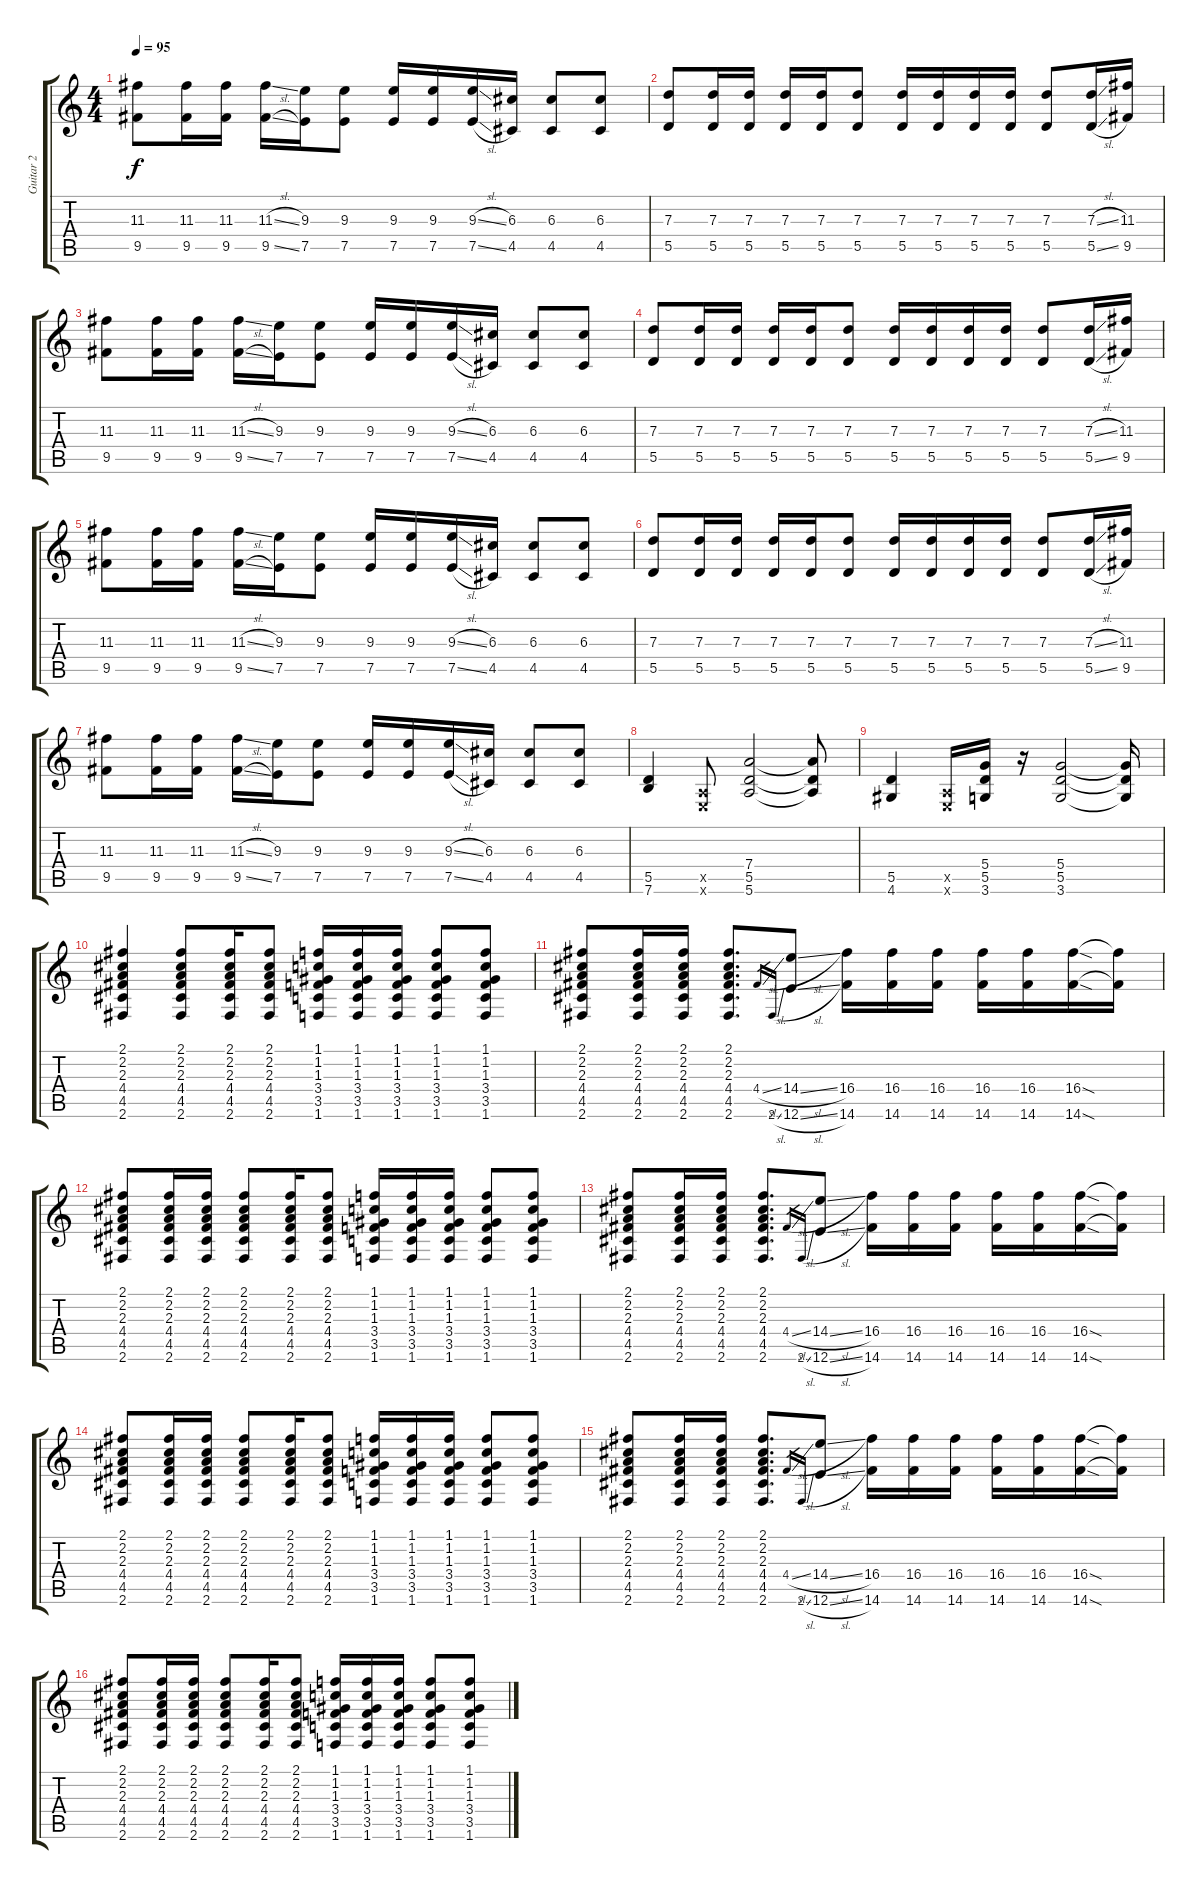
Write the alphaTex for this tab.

\track ("Guitar 2" "Guitar 2") {instrument distortionguitar}
\staff {score tabs}
\tuning (E4 B3 G3 D3 A2 E2) {hide}
\ts (4 4)
\tempo 95
\clef g2
\ks c
(11.3 9.5).8{dy f} (11.3 9.5).16 (11.3 9.5).16 (11.3{sl} 9.5{sl}).16 (9.3 7.5).16 (9.3 7.5).8 (9.3 7.5).16 (9.3 7.5).16 (9.3{sl} 7.5{sl}).16 (6.3 4.5).16 (6.3 4.5).8 (6.3 4.5).8 |
(7.3 5.5).8 (7.3 5.5).16 (7.3 5.5).16 (7.3 5.5).16 (7.3 5.5).16 (7.3 5.5).8 (7.3 5.5).16 (7.3 5.5).16 (7.3 5.5).16 (7.3 5.5).16 (7.3 5.5).8 (7.3{sl} 5.5{sl}).16 (11.3 9.5).16 |
(11.3 9.5).8 (11.3 9.5).16 (11.3 9.5).16 (11.3{sl} 9.5{sl}).16 (9.3 7.5).16 (9.3 7.5).8 (9.3 7.5).16 (9.3 7.5).16 (9.3{sl} 7.5{sl}).16 (6.3 4.5).16 (6.3 4.5).8 (6.3 4.5).8 |
(7.3 5.5).8 (7.3 5.5).16 (7.3 5.5).16 (7.3 5.5).16 (7.3 5.5).16 (7.3 5.5).8 (7.3 5.5).16 (7.3 5.5).16 (7.3 5.5).16 (7.3 5.5).16 (7.3 5.5).8 (7.3{sl} 5.5{sl}).16 (11.3 9.5).16 |
(11.3 9.5).8 (11.3 9.5).16 (11.3 9.5).16 (11.3{sl} 9.5{sl}).16 (9.3 7.5).16 (9.3 7.5).8 (9.3 7.5).16 (9.3 7.5).16 (9.3{sl} 7.5{sl}).16 (6.3 4.5).16 (6.3 4.5).8 (6.3 4.5).8 |
(7.3 5.5).8 (7.3 5.5).16 (7.3 5.5).16 (7.3 5.5).16 (7.3 5.5).16 (7.3 5.5).8 (7.3 5.5).16 (7.3 5.5).16 (7.3 5.5).16 (7.3 5.5).16 (7.3 5.5).8 (7.3{sl} 5.5{sl}).16 (11.3 9.5).16 |
(11.3 9.5).8 (11.3 9.5).16 (11.3 9.5).16 (11.3{sl} 9.5{sl}).16 (9.3 7.5).16 (9.3 7.5).8 (9.3 7.5).16 (9.3 7.5).16 (9.3{sl} 7.5{sl}).16 (6.3 4.5).16 (6.3 4.5).8 (6.3 4.5).8 |
(5.5 7.6).4{balance 5} (0.5{x} 0.6{x}).8 (7.4 5.5 5.6).2 (7.4{t} 5.5{t} 5.6{t}).8 |
(5.5 4.6).4 (0.5{x} 0.6{x}).16 (5.4 5.5 3.6).16 r.16 (5.4 5.5 3.6).2 (5.4{t} 5.5{t} 3.6{t}).16 |
(2.1 2.2 2.3 4.4 4.5 2.6).4{volume 10} (2.1 2.2 2.3 4.4 4.5 2.6).8 (2.1 2.2 2.3 4.4 4.5 2.6).16 (2.1 2.2 2.3 4.4 4.5 2.6).8 (1.1 1.2 1.3 3.4 3.5 1.6).16 (1.1 1.2 1.3 3.4 3.5 1.6).16 (1.1 1.2 1.3 3.4 3.5 1.6).16 (1.1 1.2 1.3 3.4 3.5 1.6).8 (1.1 1.2 1.3 3.4 3.5 1.6).8 |
(2.1 2.2 2.3 4.4 4.5 2.6).8 (2.1 2.2 2.3 4.4 4.5 2.6).16 (2.1 2.2 2.3 4.4 4.5 2.6).16 (2.1 2.2 2.3 4.4 4.5 2.6).8{d} 4.4{sl}.16{gr} 2.6{sl}.16{gr} (14.4{sl} 12.6{sl}).8 (16.4 14.6).16 (16.4 14.6).16 (16.4 14.6).16 (16.4 14.6).16 (16.4 14.6).16 (16.4{sod} 14.6{sod}).16 (16.4{t} 14.6{t}).16 |
(2.1 2.2 2.3 4.4 4.5 2.6).8 (2.1 2.2 2.3 4.4 4.5 2.6).16 (2.1 2.2 2.3 4.4 4.5 2.6).16 (2.1 2.2 2.3 4.4 4.5 2.6).8 (2.1 2.2 2.3 4.4 4.5 2.6).16 (2.1 2.2 2.3 4.4 4.5 2.6).8 (1.1 1.2 1.3 3.4 3.5 1.6).16 (1.1 1.2 1.3 3.4 3.5 1.6).16 (1.1 1.2 1.3 3.4 3.5 1.6).16 (1.1 1.2 1.3 3.4 3.5 1.6).8 (1.1 1.2 1.3 3.4 3.5 1.6).8 |
(2.1 2.2 2.3 4.4 4.5 2.6).8 (2.1 2.2 2.3 4.4 4.5 2.6).16 (2.1 2.2 2.3 4.4 4.5 2.6).16 (2.1 2.2 2.3 4.4 4.5 2.6).8{d} 4.4{sl}.16{gr} 2.6{sl}.16{gr} (14.4{sl} 12.6{sl}).8 (16.4 14.6).16 (16.4 14.6).16 (16.4 14.6).16 (16.4 14.6).16 (16.4 14.6).16 (16.4{sod} 14.6{sod}).16 (16.4{t} 14.6{t}).16 |
(2.1 2.2 2.3 4.4 4.5 2.6).8 (2.1 2.2 2.3 4.4 4.5 2.6).16 (2.1 2.2 2.3 4.4 4.5 2.6).16 (2.1 2.2 2.3 4.4 4.5 2.6).8 (2.1 2.2 2.3 4.4 4.5 2.6).16 (2.1 2.2 2.3 4.4 4.5 2.6).8 (1.1 1.2 1.3 3.4 3.5 1.6).16 (1.1 1.2 1.3 3.4 3.5 1.6).16 (1.1 1.2 1.3 3.4 3.5 1.6).16 (1.1 1.2 1.3 3.4 3.5 1.6).8 (1.1 1.2 1.3 3.4 3.5 1.6).8 |
(2.1 2.2 2.3 4.4 4.5 2.6).8 (2.1 2.2 2.3 4.4 4.5 2.6).16 (2.1 2.2 2.3 4.4 4.5 2.6).16 (2.1 2.2 2.3 4.4 4.5 2.6).8{d} 4.4{sl}.16{gr} 2.6{sl}.16{gr} (14.4{sl} 12.6{sl}).8 (16.4 14.6).16 (16.4 14.6).16 (16.4 14.6).16 (16.4 14.6).16 (16.4 14.6).16 (16.4{sod} 14.6{sod}).16 (16.4{t} 14.6{t}).16 |
(2.1 2.2 2.3 4.4 4.5 2.6).8 (2.1 2.2 2.3 4.4 4.5 2.6).16 (2.1 2.2 2.3 4.4 4.5 2.6).16 (2.1 2.2 2.3 4.4 4.5 2.6).8 (2.1 2.2 2.3 4.4 4.5 2.6).16 (2.1 2.2 2.3 4.4 4.5 2.6).8 (1.1 1.2 1.3 3.4 3.5 1.6).16 (1.1 1.2 1.3 3.4 3.5 1.6).16 (1.1 1.2 1.3 3.4 3.5 1.6).16 (1.1 1.2 1.3 3.4 3.5 1.6).8 (1.1 1.2 1.3 3.4 3.5 1.6).8
